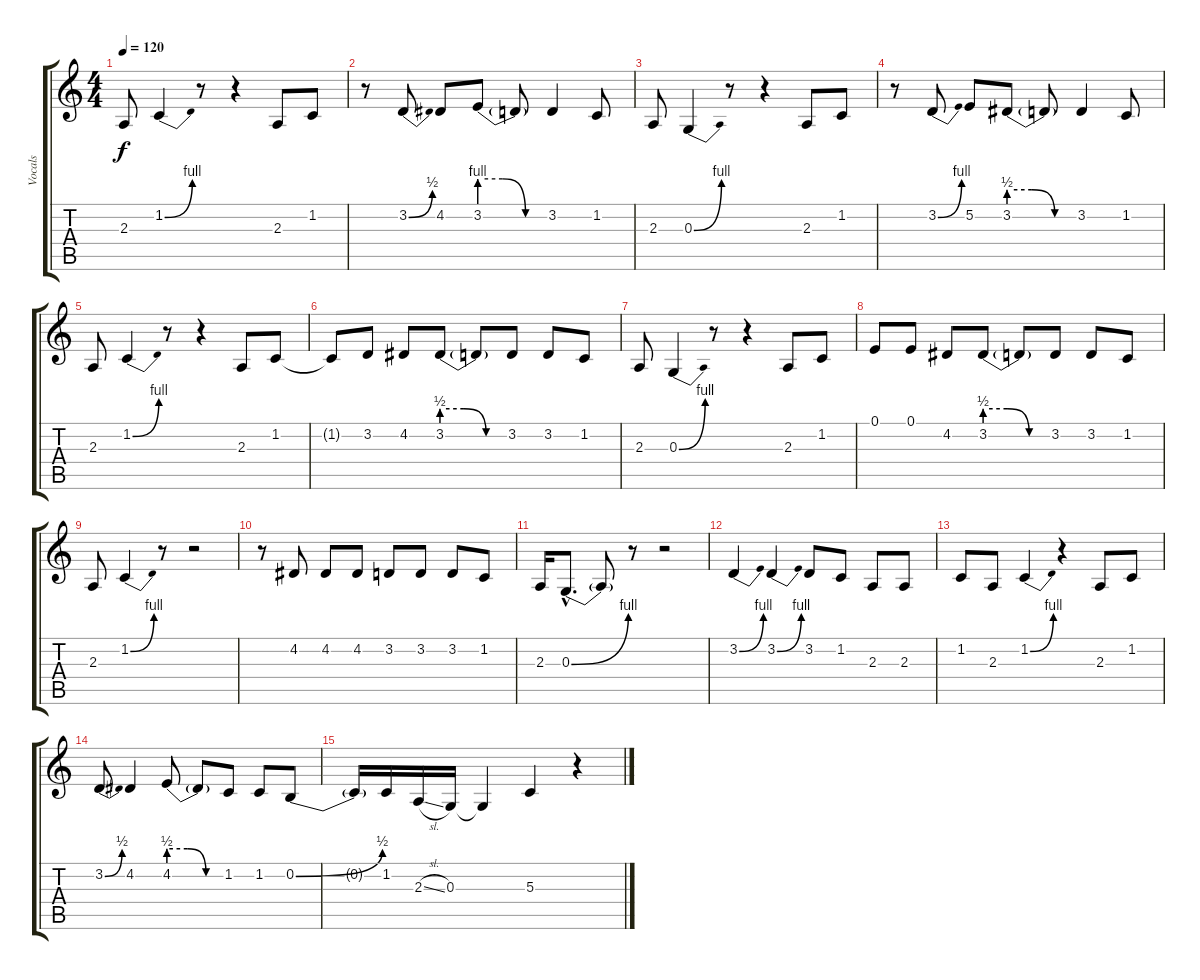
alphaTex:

\track ("Vocals" "Vocals") {instrument sopranosax}
\staff {score tabs}
\tuning (E4 B3 G3 D3 A2 E2) {hide}
\ts (4 4)
\tempo 120
\clef g2
\ks c
2.3.8{dy f} 1.2{be (bend 0 0 60 4)}.4 r.8 r.4 2.3.8 1.2.8 |
r.8 3.2{be (bend 0 0 60 2)}.8 4.2.8 3.2{be (custom 0 4 20 4 40 0 60 0)}.8 3.2{t}.8 3.2.4 1.2.8 |
2.3.8 0.3{be (bend 0 0 60 4)}.4 r.8 r.4 2.3.8 1.2.8 |
r.8 3.2{be (bend 0 0 60 4)}.8 5.2.8 3.2{be (custom 0 2 20 2 40 0 60 0)}.8 3.2{t}.8 3.2.4 1.2.8 |
2.3.8 1.2{be (bend 0 0 60 4)}.4 r.8 r.4 2.3.8 1.2.8 |
1.2{t}.8 3.2.8 4.2.8 3.2{be (custom 0 2 20 2 40 0 60 0)}.8 3.2{t}.8 3.2.8 3.2.8 1.2.8 |
2.3.8 0.3{be (bend 0 0 60 4)}.4 r.8 r.4 2.3.8 1.2.8 |
0.1.8 0.1.8 4.2.8 3.2{be (custom 0 2 20 2 40 0 60 0)}.8 3.2{t}.8 3.2.8 3.2.8 1.2.8 |
2.3.8 1.2{be (bend 0 0 60 4)}.4 r.8 r.2 |
r.8 4.2.8 4.2.8 4.2.8 3.2.8 3.2.8 3.2.8 1.2.8 |
2.3.16 0.3{be (bend 0 0 60 4) hac}.8{d} 0.3{t}.8 r.8 r.2 |
3.2{be (bend 0 0 60 4)}.4 3.2{be (bend 0 0 60 4)}.4 3.2.8 1.2.8 2.3.8 2.3.8 |
1.2.8 2.3.8 1.2{be (bend 0 0 60 4)}.4 r.4 2.3.8 1.2.8 |
3.2{be (bend 0 0 60 2)}.8 4.2.4 4.2{be (custom 0 2 20 2 40 0 60 0)}.8 4.2{t}.8 1.2.8 1.2.8 0.2{be (bend 0 0 60 2)}.8 |
0.2{t}.16 1.2.16 2.3{sl}.16 0.3.16 0.3{t}.4 5.3.4 r.4
